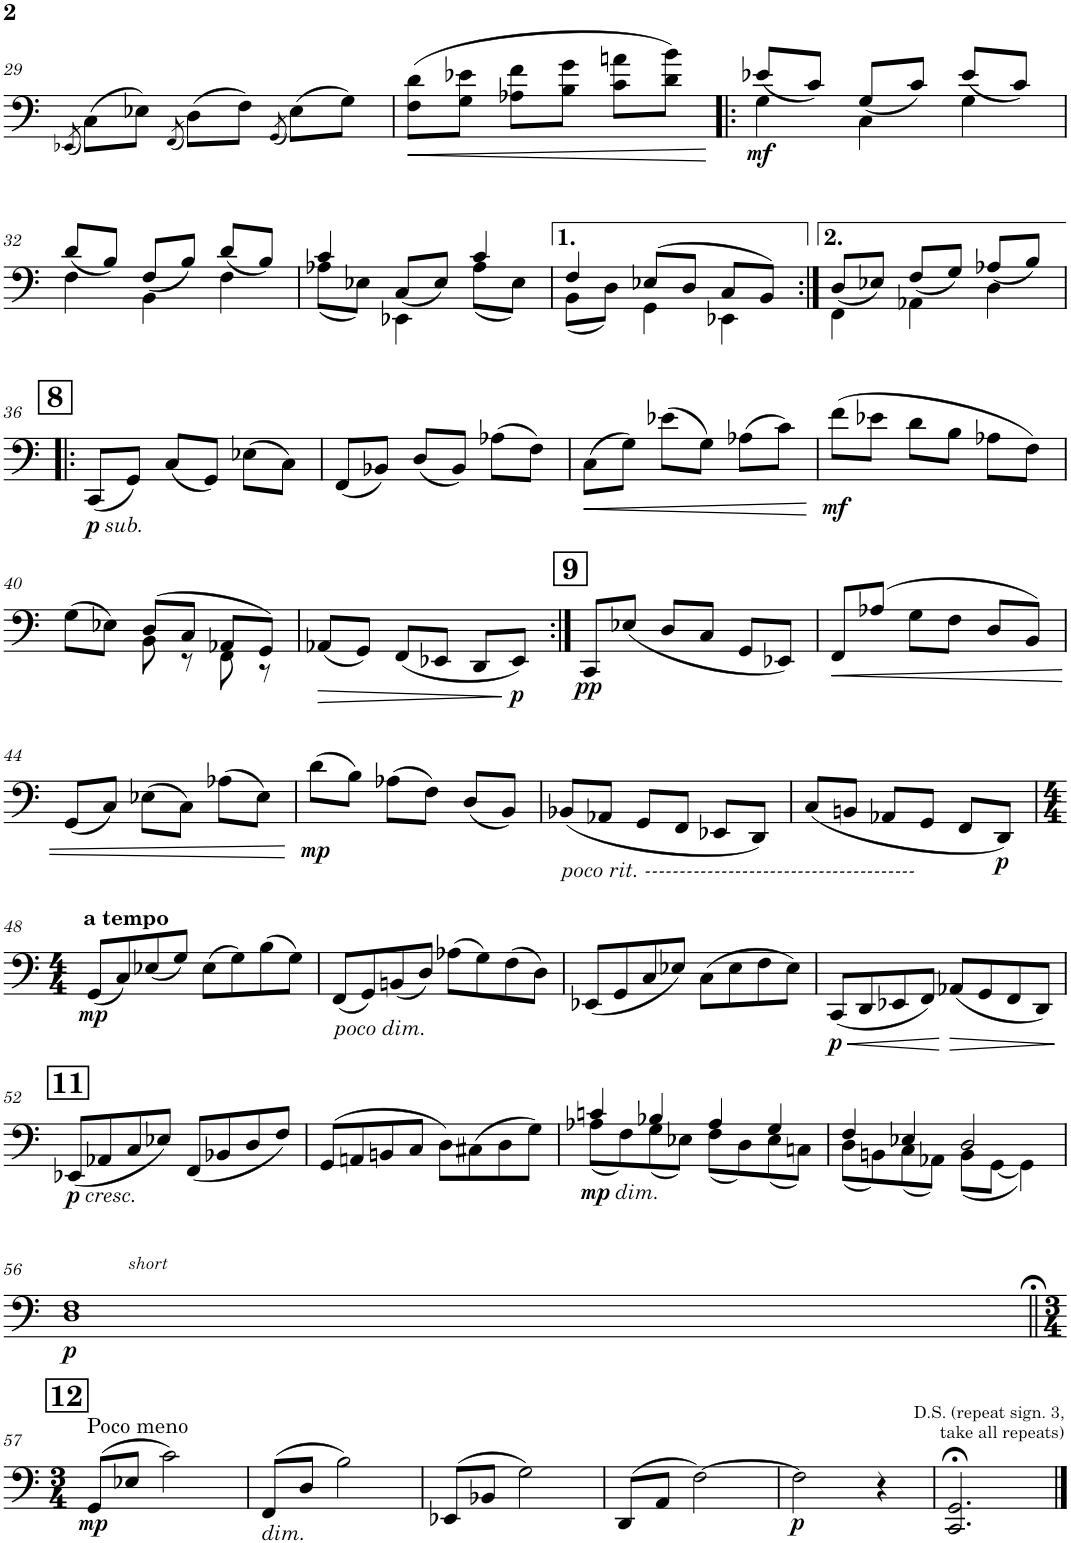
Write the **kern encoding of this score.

**kern	**dynam
*part1	*part1
*staff1	*staff1
*I"Cello	*
*I'C.	*
!!LO:PB:g=z
*clefF4	*
*k[]	*
*M3/4	*
=29	=29
(8qEE-X/	.
(8C\L)	.
8E-X\J)	.
(8qFF/	.
(8D\L)	.
8F\J)	.
(8qGG/	.
(8E-\L)	.
8G\J)	.
=30	=30
!	!LO:HP:b
(8F\ 8d\L	<
8G\ 8e-X\J	.
8A-X\ 8f\L	.
8B\ 8g\J	.
8c\ 8an\L	.
8d\ 8b\J)	.
=31!|:	=31!|:
*^	*
!	!	!LO:DY:b
4G\	(8e-X/L	mf
.	8c/J)	.
4C\	(8G/L	.
.	8c/J)	.
4G\	(8e-/L	.
.	8c/J)	.
!!LO:LB:g=z	!!
=32	=32	=32
4F\	(8d/L	.
.	8B/J)	.
4BB\	(8F/L	.
.	8B/J)	.
4F\	(8d/L	.
.	8B/J)	.
=33	=33	=33
4c/	(8A-X\L	.
.	8E-X\J)	.
4EE-X\	(8C/L	.
.	8E-/J)	.
4c/	(8A-\L	.
.	8E-\J)	.
=34	=34	=34
4F/	(8BB\L	.
.	8D\J)	.
4GG\	(>8E-X/L	.
.	8D/J	.
4EE-X\	8C/L	.
.	8BB/J)	.
=35:|!	=35:|!	=35:|!
4FF\	(8D/L	.
.	8E-X/J)	.
4AA-X\	(8F/L	.
.	8G/J)	.
4D\	(8A-X/L	.
.	8B/J)	.
!!LO:LB:g=z	!!
!!LO:REH:place=s1:a:B:cj:fs=14:t=8	!!
=36!|:	=36!|:	=36!|:
!	!	!LO:DY:b
!	!	!LO:DY:n=1:b
*v	*v	*
(8CC/L	p other-dynamics
8GG/J)	.
(8C/L	.
8GG/J)	.
(8E-X\L	.
8C\J)	.
=37	=37
(8FF/L	.
8BB-X/J)	.
(8D/L	.
8BB-/J)	.
(8A-X\L	.
8F\J)	.
=38	=38
!	!LO:HP:b
(8C\L	<
8G\J)	.
(8e-X\L	.
8G\J)	.
(8A-X\L	.
8c\J)	.
.	[
=39	=39
!	!LO:DY:b
(8f\L	mf
8e-X\J	.
8d\L	.
8B\J	.
8A-X\L	.
8F\J)	.
!!LO:LB:g=z
=40	=40
*^	*
(8G\L	4ryy	.
8E-X\J)	.	.
(8D/L	8BB\	.
8C/J	8r	.
8AA-X/L	8FF\	.
8GG/J)	8r	.
=41	=41	=41
!	!	!LO:HP:b
*v	*v	*
(8AA-X/L	>
8GG/J)	.
(8FF/L	.
8EE-X/J	.
8DD/L	.
!	!LO:DY:n=1:b
8EE-/J)	[ p
!!LO:REH:place=s1:a:B:cj:fs=14:t=9
=42:|!	=42:|!
!	!LO:DY:b
8CC/L	pp
(8E-X/J	.
8D/L	.
8C/J	.
8GG/L	.
8EE-X/J)	.
=43	=43
!	!LO:HP:b
8FF/L	<
(8A-X/J	.
8G\L	.
8F\J	.
8D/L	.
8BB/J)	.
!!LO:LB:g=z
=44	=44
(8GG/L	.
8C/J)	.
(8E-X\L	.
8C\J)	.
(8A-X\L	.
8E-\J)	.
.	]
=45	=45
!	!LO:DY:b
(8d\L	mp
8B\J)	.
(8A-X\L	.
8F\J)	.
(8D/L	.
8BB/J)	.
=46	=46
!LO:TX:b:i:t=poco rit. ---------------------------------------	!
(8BB-X/L	.
8AA-X/J	.
8GG/L	.
8FF/J	.
8EE-X/L	.
8DD/J)	.
=47	=47
(8C/L	.
8BBn/J	.
8AA-X/L	.
8GG/J	.
8FF/L	.
!	!LO:DY:b
8DD/J)	p
!!LO:LB:g=z
=48	=48
*M4/4	*
!LO:TX:a:B:t=a tempo	!
!	!LO:DY:b
(8GG/L	mp
8C/)	.
(8E-X/	.
8G/J)	.
(8E-\L	.
8G\)	.
(8B\	.
8G\J)	.
=49	=49
!LO:TX:b:i:t=poco dim.	!
(8FF/L	.
8GG/)	.
(8BBn/	.
8D/J)	.
(8A-X\L	.
8G\)	.
(8F\	.
8D\J)	.
=50	=50
(8EE-X/L	.
8GG/	.
8C/	.
8E-X/J)	.
(8C\L	.
8E-\	.
8F\	.
8E-\J)	.
=51	=51
!	!LO:HP:b
!	!LO:DY:n=1:b
(8CC/L	< p
8DD/	.
8EE-X/	.
8FF/J)	.
(8AA-X/L	[
8GG/	.
8FF/	.
8DD/J)	.
.	[
!!LO:LB:g=z
!!LO:REH:place=s1:a:B:cj:fs=14:t=11
=52	=52
!	!LO:DY:b
!	!LO:DY:n=1:b
(8EE-X/L	p other-dynamics
8AA-X/	.
8C/	.
8E-X/J)	.
(8FF/L	.
8BB-X/	.
8D/	.
8F/J)	.
=53	=53
(8GG/L	.
8AAn/	.
8BBn/	.
8C/J	.
8D\L)	.
(8C#X\	.
8D\	.
8G\J)	.
=54	=54
*^	*
!	!	!LO:DY:b
!	!	!LO:DY:n=1:b
4cn/	(8A-X\L	mp other-dynamics
.	8F\)	.
4B-X/	(8G\	.
.	8E-X\J)	.
4A-/	(8F\L	.
.	8D\)	.
4G/	(8E-\	.
.	8Cn\J)	.
=55	=55	=55
4F/	(8D\L	.
.	8BBn\)	.
4E-X/	(8C\	.
.	8AA-X\J)	.
2D/	(8BB\L	.
.	[8GG\J	.
.	4GG\])	.
!!LO:LB:g=z	!!
=56	=56	=56
!LO:TX:a:i:t=short	!	!
!	!	!LO:DY:b
*v	*v	*
1D 1F	p
!!LO:LB:g=z
!!LO:REH:place=s1:a:B:cj:fs=14:t=12
=57||	=57||
*M3/4	*
!LO:TX:a:t=Poco meno	!
!	!LO:DY:b
(8GG/L	mp
8E-X/J	.
2c\)	.
=58	=58
!LO:TX:b:i:t=dim.	!
(8FF/L	.
8D/J	.
2B\)	.
=59	=59
(8EE-X/L	.
8BB-X/J	.
2G\)	.
=60	=60
(8DD/L	.
8AA/J	.
[2F\)	.
=61	=61
!	!LO:DY:b
2F\]	p
4r	.
=62	=62
!LO:TX:a:t=D.S. (repeat sign. 3,	!
!LO:TX:a:t=take all repeats)	!
2.CC/;< 2.GG/;<	.
==	==
*-	*-
